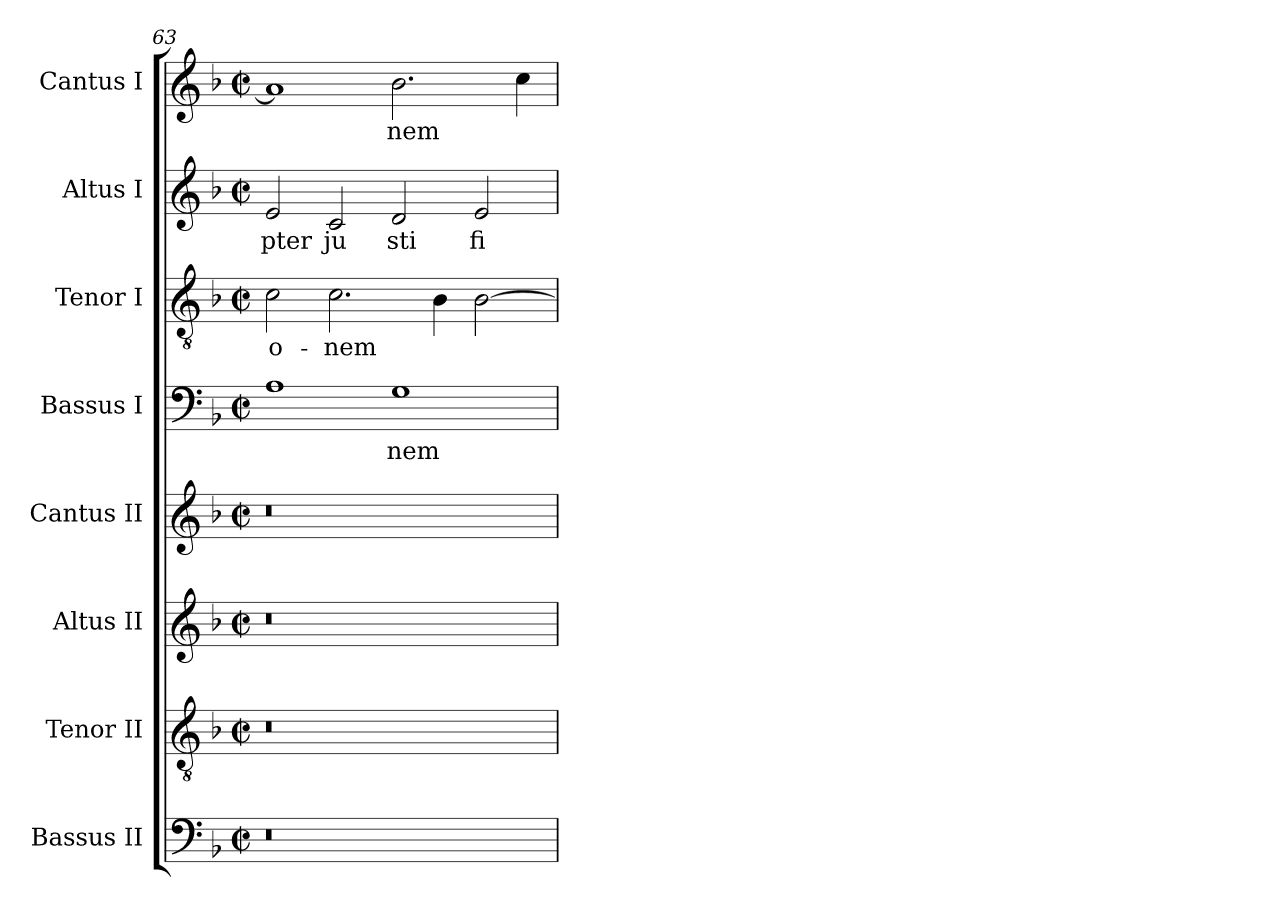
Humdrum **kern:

**kern	**kern	**kern	**kern	**kern	**text	**kern	**text	**kern	**text	**kern	**text
*part8	*part7	*part6	*part5	*part4	*part4	*part3	*part3	*part2	*part2	*part1	*part1
*staff8	*staff7	*staff6	*staff5	*staff4	*staff4	*staff3	*staff3	*staff2	*staff2	*staff1	*staff1
*I"Bassus II	*I"Tenor II	*I"Altus II	*I"Cantus II	*I"Bassus I	*	*I"Tenor I	*	*I"Altus I	*	*I"Cantus I	*
!!LO:LB:g=z
*clefF4	*clefGv2	*clefG2	*clefG2	*clefF4	*	*clefGv2	*	*clefG2	*	*clefG2	*
*k[b-]	*k[b-]	*k[b-]	*k[b-]	*k[b-]	*	*k[b-]	*	*k[b-]	*	*k[b-]	*
*F:	*F:	*F:	*F:	*F:	*	*F:	*	*F:	*	*F:	*
*M2/2	*M2/2	*M2/2	*M2/2	*M2/2	*	*M2/2	*	*M2/2	*	*M2/2	*
*met(c|)	*met(c|)	*met(c|)	*met(c|)	*met(c|)	*	*met(c|)	*	*met(c|)	*	*met(c|)	*
=63	=63	=63	=63	=63	=63	=63	=63	=63	=63	=63	=63
!	!	!	!	!	!	!	!LO:LY:b:cj	!	!LO:LY:b:cj	!	!
0r	0r	0r	0r	1A	.	2c\	-o-	2e/	-pter	1a]	.
!	!	!	!	!	!	!	!LO:LY:b	!	!LO:LY:b:cj	!	!
.	.	.	.	.	.	2.c\	-nem	2c/	ju	.	.
!	!	!	!	!	!LO:LY:b:cj	!	!	!	!LO:LY:b:cj	!	!LO:LY:b
.	.	.	.	1G	-nem	.	.	2d/	sti	2.b-\	-nem
.	.	.	.	.	.	4B-\	.	.	.	.	.
!	!	!	!	!	!	!	!	!	!LO:LY:b:cj	!	!
.	.	.	.	.	.	[>2B-\	.	2e/	fi	.	.
.	.	.	.	.	.	.	.	.	.	4cc\	.
=	=	=	=	=	=	=	=	=	=	=	=
*-	*-	*-	*-	*-	*-	*-	*-	*-	*-	*-	*-
